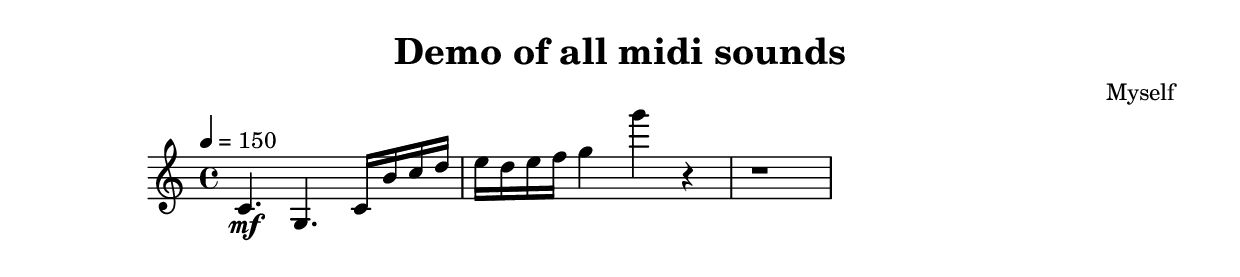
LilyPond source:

%% Do not edit this file; it is auto-generated from LSR http://lsr.dsi.unimi.it
%% This file is in the public domain.
\version "2.11.38"

\header {
  lsrtags = "vocal-music, unfretted-strings, midi"

  texidoc = "
Problem: How to know which @code{midiInstrument} would be best for your
composition?Solution: A LilyPond demo file.



"
  doctitle = "Demo MidiInstruments"
} % begin verbatim
\header {
  title = "Demo of all midi sounds"
  arranger = "Myself "
}

basemelodie = \relative c' {
  c4. \mf g  c16 b' c d |
  e d e f g4 g'4 r |
  r1
}
melodie = { \tempo 4 = 150 \basemelodie }

\score {
  \new Staff <<
    \new Voice { \melodie 
    }
  >>
  \layout { }
}

\score { 
  \new Staff <<
    %\set Staff.instrumentName= "S/A"
    %\set Staff.midiMinimumVolume = #0.2 
    %\set Staff.midiMaximumVolume = #0.4
    %\set Voice.dynamicAbsoluteVolumeFunction = #0.6
    \new Voice { r \mf
      \set Staff.midiInstrument = "acoustic grand" \melodie
      \set Staff.midiInstrument = "bright acoustic" \melodie
      \set Staff.midiInstrument = "electric grand" \melodie
      \set Staff.midiInstrument = "honky-tonk" \melodie
      \set Staff.midiInstrument = "electric piano 1" \melodie
      \set Staff.midiInstrument = "electric piano 2" \melodie
      \set Staff.midiInstrument = "harpsichord" \melodie
      \set Staff.midiInstrument = "clav" \melodie
      \set Staff.midiInstrument = "celesta" \melodie
      \set Staff.midiInstrument = "glockenspiel" \melodie
      \set Staff.midiInstrument = "music box" \melodie
      \set Staff.midiInstrument = "vibraphone" \melodie
      \set Staff.midiInstrument = "marimba" \melodie
      \set Staff.midiInstrument = "xylophone" \melodie
      \set Staff.midiInstrument = "tubular bells" \melodie
      \set Staff.midiInstrument = "dulcimer" \melodie
      \set Staff.midiInstrument = "drawbar organ" \melodie
      \set Staff.midiInstrument = "percussive organ" \melodie
      \set Staff.midiInstrument = "rock organ" \melodie
      \set Staff.midiInstrument = "church organ" \melodie
      \set Staff.midiInstrument = "reed organ" \melodie
      \set Staff.midiInstrument = "accordion" \melodie
      \set Staff.midiInstrument = "harmonica" \melodie
      \set Staff.midiInstrument = "concertina" \melodie
      \set Staff.midiInstrument = "acoustic guitar (nylon)" \melodie
      \set Staff.midiInstrument = "acoustic guitar (steel)" \melodie
      \set Staff.midiInstrument = "electric guitar (jazz)" \melodie
      \set Staff.midiInstrument = "electric guitar (clean)" \melodie
      \set Staff.midiInstrument = "electric guitar (muted)" \melodie
      \set Staff.midiInstrument = "overdriven guitar" \melodie
      \set Staff.midiInstrument = "distorted guitar" \melodie
      \set Staff.midiInstrument = "acoustic bass" \melodie
      \set Staff.midiInstrument = "electric bass (finger)" \melodie
      \set Staff.midiInstrument = "electric bass (pick)" \melodie
      \set Staff.midiInstrument = "fretless bass" \melodie
      \set Staff.midiInstrument = "slap bass 1" \melodie
      \set Staff.midiInstrument = "slap bass 2" \melodie
      \set Staff.midiInstrument = "synth bass 1" \melodie
      \set Staff.midiInstrument = "synth bass 2" \melodie
      \set Staff.midiInstrument = "violin" \melodie
      \set Staff.midiInstrument = "viola" \melodie
      \set Staff.midiInstrument = "cello" \melodie
      \set Staff.midiInstrument = "contrabass" \melodie
      \set Staff.midiInstrument = "tremolo strings" \melodie
      \set Staff.midiInstrument = "pizzicato strings" \melodie
      \set Staff.midiInstrument = "orchestral strings" \melodie
      \set Staff.midiInstrument = "timpani" \melodie
      \set Staff.midiInstrument = "string ensemble 1" \melodie
      \set Staff.midiInstrument = "string ensemble 2" \melodie
      \set Staff.midiInstrument = "synthstrings 1" \melodie
      \set Staff.midiInstrument = "synthstrings 2" \melodie
      \set Staff.midiInstrument = "choir aahs" \melodie
      \set Staff.midiInstrument = "voice oohs" \melodie
      \set Staff.midiInstrument = "synth voice" \melodie
      \set Staff.midiInstrument = "orchestra hit" \melodie
      \set Staff.midiInstrument = "trumpet" \melodie
      \set Staff.midiInstrument = "trombone" \melodie
      \set Staff.midiInstrument = "tuba" \melodie
      \set Staff.midiInstrument = "muted trumpet" \melodie
      \set Staff.midiInstrument = "french horn" \melodie
      \set Staff.midiInstrument = "brass section" \melodie
      \set Staff.midiInstrument = "synthbrass 1" \melodie
      \set Staff.midiInstrument = "synthbrass 2" \melodie
      \set Staff.midiInstrument = "soprano sax" \melodie
      \set Staff.midiInstrument = "alto sax" \melodie
      \set Staff.midiInstrument = "tenor sax" \melodie
      \set Staff.midiInstrument = "baritone sax" \melodie
      \set Staff.midiInstrument = "oboe" \melodie
      \set Staff.midiInstrument = "english horn" \melodie
      \set Staff.midiInstrument = "bassoon" \melodie
      \set Staff.midiInstrument = "clarinet" \melodie
      \set Staff.midiInstrument = "piccolo" \melodie
      \set Staff.midiInstrument = "flute" \melodie
      \set Staff.midiInstrument = "recorder" \melodie
      \set Staff.midiInstrument = "pan flute" \melodie
      \set Staff.midiInstrument = "blown bottle" \melodie
      \set Staff.midiInstrument = "shakuhachi" \melodie
      \set Staff.midiInstrument = "whistle" \melodie
      \set Staff.midiInstrument = "ocarina" \melodie
      \set Staff.midiInstrument = "lead 1 (square)" \melodie
      \set Staff.midiInstrument = "lead 2 (sawtooth)" \melodie
      \set Staff.midiInstrument = "lead 3 (calliope)" \melodie
      \set Staff.midiInstrument = "lead 4 (chiff)" \melodie
      \set Staff.midiInstrument = "lead 5 (charang)" \melodie
      \set Staff.midiInstrument = "lead 6 (voice)" \melodie
      \set Staff.midiInstrument = "lead 7 (fifths)" \melodie
      \set Staff.midiInstrument = "lead 8 (bass+lead)" \melodie
      \set Staff.midiInstrument = "pad 1 (new age)" \melodie
      \set Staff.midiInstrument = "pad 2 (warm)" \melodie
      \set Staff.midiInstrument = "pad 3 (polysynth)" \melodie
      \set Staff.midiInstrument = "pad 4 (choir)" \melodie
      \set Staff.midiInstrument = "pad 5 (bowed)" \melodie
      \set Staff.midiInstrument = "pad 6 (metallic)" \melodie
      \set Staff.midiInstrument = "pad 7 (halo)" \melodie
      \set Staff.midiInstrument = "pad 8 (sweep)" \melodie
      \set Staff.midiInstrument = "fx 1 (rain)" \melodie
      \set Staff.midiInstrument = "fx 2 (soundtrack)" \melodie
      \set Staff.midiInstrument = "fx 3 (crystal)" \melodie
      \set Staff.midiInstrument = "fx 4 (atmosphere)" \melodie
      \set Staff.midiInstrument = "fx 5 (brightness)" \melodie
      \set Staff.midiInstrument = "fx 6 (goblins)" \melodie
      \set Staff.midiInstrument = "fx 7 (echoes)" \melodie
      \set Staff.midiInstrument = "fx 8 (sci-fi)" \melodie
      \set Staff.midiInstrument = "sitar" \melodie
      \set Staff.midiInstrument = "banjo" \melodie
      \set Staff.midiInstrument = "shamisen" \melodie
      \set Staff.midiInstrument = "koto" \melodie
      \set Staff.midiInstrument = "kalimba" \melodie
      \set Staff.midiInstrument = "bagpipe" \melodie
      \set Staff.midiInstrument = "fiddle" \melodie
      \set Staff.midiInstrument = "shanai" \melodie
      \set Staff.midiInstrument = "tinkle bell" \melodie
      \set Staff.midiInstrument = "agogo" \melodie
      \set Staff.midiInstrument = "steel drums" \melodie
      \set Staff.midiInstrument = "woodblock" \melodie
      \set Staff.midiInstrument = "taiko drum" \melodie
      \set Staff.midiInstrument = "melodic tom" \melodie
      \set Staff.midiInstrument = "synth drum" \melodie
      \set Staff.midiInstrument = "reverse cymbal" \melodie
      \set Staff.midiInstrument = "guitar fret noise" \melodie
      \set Staff.midiInstrument = "breath noise" \melodie
      \set Staff.midiInstrument = "seashore" \melodie
      \set Staff.midiInstrument = "bird tweet" \melodie
      \set Staff.midiInstrument = "telephone ring" \melodie
      \set Staff.midiInstrument = "helicopter" \melodie
      \set Staff.midiInstrument = "applause" \melodie
      \set Staff.midiInstrument = "gunshot" \melodie
    }
  >>
  \midi { }
}
